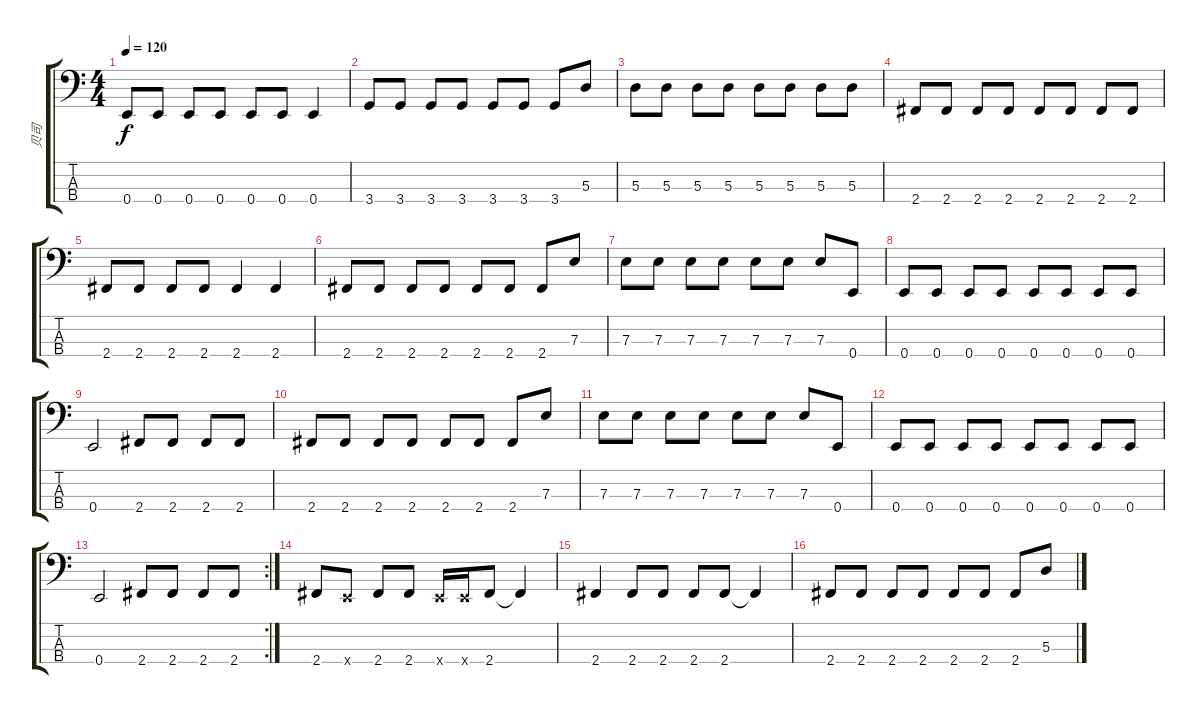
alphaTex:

\track ("贝司" "贝司") {instrument electricbassfinger}
\staff {score tabs}
\tuning (G2 D2 A1 E1) {hide}
\ts (4 4)
\tempo 120
\clef f4
\ks c
0.4.8{dy f} 0.4.8 0.4.8 0.4.8 0.4.8 0.4.8 0.4.4 |
3.4.8 3.4.8 3.4.8 3.4.8 3.4.8 3.4.8 3.4.8 5.3.8 |
5.3.8 5.3.8 5.3.8 5.3.8 5.3.8 5.3.8 5.3.8 5.3.8 |
2.4.8 2.4.8 2.4.8 2.4.8 2.4.8 2.4.8 2.4.8 2.4.8 |
2.4.8 2.4.8 2.4.8 2.4.8 2.4.4 2.4.4 |
2.4.8 2.4.8 2.4.8 2.4.8 2.4.8 2.4.8 2.4.8 7.3.8 |
7.3.8 7.3.8 7.3.8 7.3.8 7.3.8 7.3.8 7.3.8 0.4.8 |
0.4.8 0.4.8 0.4.8 0.4.8 0.4.8 0.4.8 0.4.8 0.4.8 |
0.4.2 2.4.8 2.4.8 2.4.8 2.4.8 |
2.4.8 2.4.8 2.4.8 2.4.8 2.4.8 2.4.8 2.4.8 7.3.8 |
7.3.8 7.3.8 7.3.8 7.3.8 7.3.8 7.3.8 7.3.8 0.4.8 |
0.4.8 0.4.8 0.4.8 0.4.8 0.4.8 0.4.8 0.4.8 0.4.8 |
\rc 2
0.4.2 2.4.8 2.4.8 2.4.8 2.4.8 |
2.4.8 0.4{x}.8 2.4.8 2.4.8 0.4{x}.16 0.4{x}.16 2.4.8 2.4{t}.4 |
2.4.4 2.4.8 2.4.8 2.4.8 2.4.8 2.4{t}.4 |
2.4.8 2.4.8 2.4.8 2.4.8 2.4.8 2.4.8 2.4.8 5.3{ss}.8
